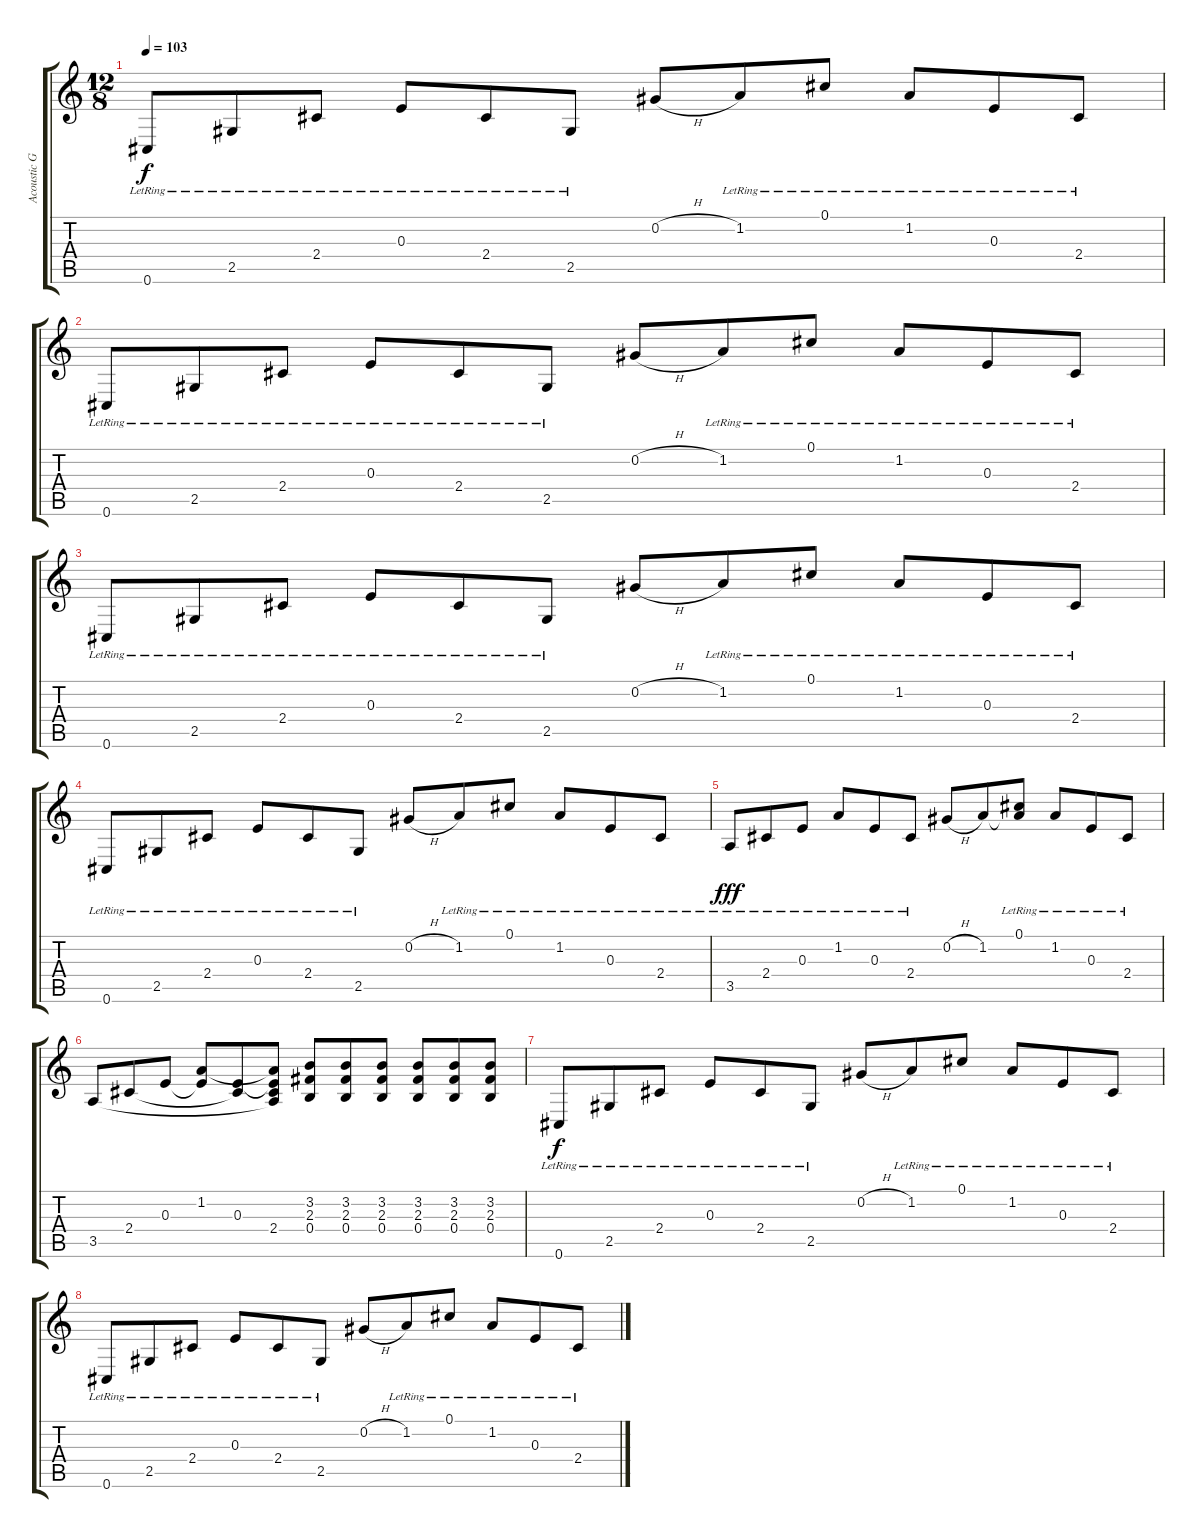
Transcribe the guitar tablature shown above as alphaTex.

\track ("Acoustic Guitar" "Acoustic G") {instrument acousticguitarsteel}
\staff {score tabs}
\tuning (Db4 Ab3 E3 B2 Gb2 Db2) {hide}
\ts (12 8)
\tempo 103
\clef g2
\ks c
0.6{lr}.8{dy f} 2.5{lr}.8 2.4{lr}.8 0.3{lr}.8 2.4{lr}.8 2.5{lr}.8 0.2{h}.8 1.2{lr}.8 0.1{lr}.8 1.2{lr}.8 0.3{lr}.8 2.4{lr}.8 |
0.6{lr}.8 2.5{lr}.8 2.4{lr}.8 0.3{lr}.8 2.4{lr}.8 2.5{lr}.8 0.2{h}.8 1.2{lr}.8 0.1{lr}.8 1.2{lr}.8 0.3{lr}.8 2.4{lr}.8 |
0.6{lr}.8 2.5{lr}.8 2.4{lr}.8 0.3{lr}.8 2.4{lr}.8 2.5{lr}.8 0.2{h}.8 1.2{lr}.8 0.1{lr}.8 1.2{lr}.8 0.3{lr}.8 2.4{lr}.8 |
0.6{lr}.8 2.5{lr}.8 2.4{lr}.8 0.3{lr}.8 2.4{lr}.8 2.5{lr}.8 0.2{h}.8 1.2{lr}.8 0.1{lr}.8 1.2{lr}.8 0.3{lr}.8 2.4{lr}.8 |
3.5{lr}.8{dy fff} 2.4{lr}.8 0.3{lr}.8 1.2{lr}.8 0.3{lr}.8 2.4{lr}.8 0.2{h}.8 1.2.8 (0.1{lr} 1.2{t}).8 1.2{lr}.8 0.3{lr}.8 2.4{lr}.8 |
3.5.8 2.4.8 0.3.8 (1.2 0.3{t}).8 (0.3 2.4{t}).8 (1.2{t} 0.3{t} 2.4 3.5{t}).8 (3.2 2.3 0.4).8 (3.2 2.3 0.4).8 (3.2 2.3 0.4).8 (3.2 2.3 0.4).8 (3.2 2.3 0.4).8 (3.2 2.3 0.4).8 |
0.6{lr}.8{dy f} 2.5{lr}.8 2.4{lr}.8 0.3{lr}.8 2.4{lr}.8 2.5{lr}.8 0.2{h}.8 1.2{lr}.8 0.1{lr}.8 1.2{lr}.8 0.3{lr}.8 2.4{lr}.8 |
0.6{lr}.8 2.5{lr}.8 2.4{lr}.8 0.3{lr}.8 2.4{lr}.8 2.5{lr}.8 0.2{h}.8 1.2{lr}.8 0.1{lr}.8 1.2{lr}.8 0.3{lr}.8 2.4{lr}.8
